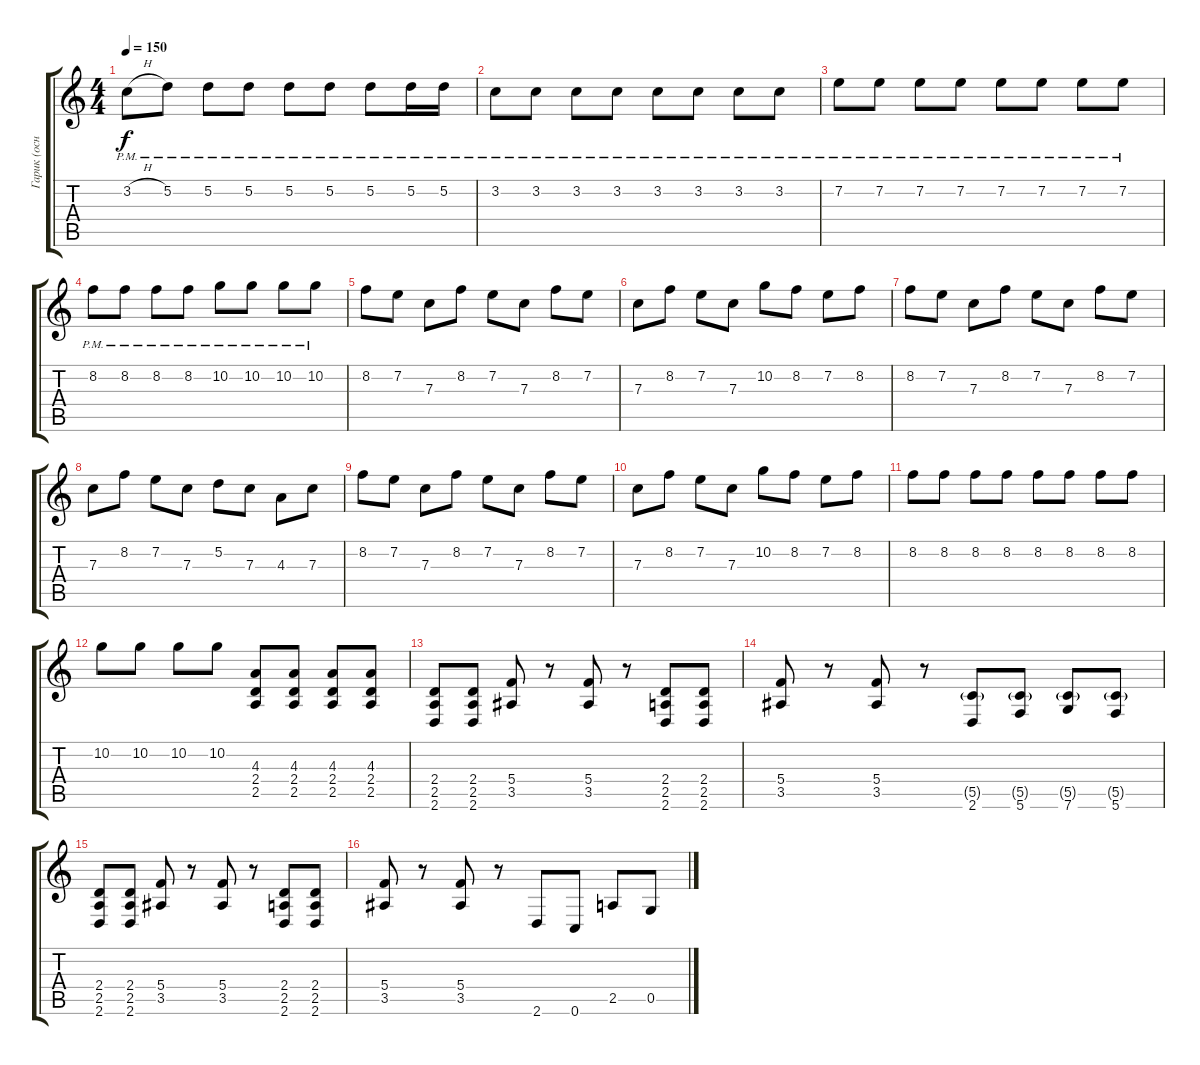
\track ("Гарик (основа)" "Гарик (осн") {instrument electricguitarclean}
\staff {score tabs}
\tuning (D4 A3 F3 C3 G2 C2) {hide}
\ts (4 4)
\tempo 150
\clef g2
\ks c
3.2{h pm}.8{dy f} 5.2{pm}.8 5.2{pm}.8 5.2{pm}.8 5.2{pm}.8 5.2{pm}.8 5.2{pm}.8 5.2{pm}.16 5.2{pm}.16 |
3.2{pm}.8 3.2{pm}.8 3.2{pm}.8 3.2{pm}.8 3.2{pm}.8 3.2{pm}.8 3.2{pm}.8 3.2{pm}.8 |
7.2{pm}.8 7.2{pm}.8 7.2{pm}.8 7.2{pm}.8 7.2{pm}.8 7.2{pm}.8 7.2{pm}.8 7.2{pm}.8 |
8.2{pm}.8 8.2{pm}.8 8.2{pm}.8 8.2{pm}.8 10.2{pm}.8 10.2{pm}.8 10.2{pm}.8 10.2{pm}.8 |
8.2.8{volume 13 balance 16} 7.2.8 7.3.8 8.2.8 7.2.8 7.3.8 8.2.8 7.2.8 |
7.3.8 8.2.8 7.2.8 7.3.8 10.2.8 8.2.8 7.2.8 8.2.8 |
8.2.8 7.2.8 7.3.8 8.2.8 7.2.8 7.3.8 8.2.8 7.2.8 |
7.3.8 8.2.8 7.2.8 7.3.8 5.2.8 7.3.8 4.3.8 7.3.8 |
8.2.8 7.2.8 7.3.8 8.2.8 7.2.8 7.3.8 8.2.8 7.2.8 |
7.3.8 8.2.8 7.2.8 7.3.8 10.2.8 8.2.8 7.2.8 8.2.8 |
8.2.8 8.2.8 8.2.8 8.2.8 8.2.8 8.2.8 8.2.8 8.2.8 |
10.2.8 10.2.8 10.2.8 10.2.8 (4.3 2.4 2.5).8 (4.3 2.4 2.5).8 (4.3 2.4 2.5).8 (4.3 2.4 2.5).8 |
(2.4 2.5 2.6).8 (2.4 2.5 2.6).8 (5.4 3.5).8 r.8 (5.4 3.5).8 r.8 (2.4 2.5 2.6).8 (2.4 2.5 2.6).8 |
(5.4 3.5).8 r.8 (5.4 3.5).8 r.8 (5.5{g} 2.6).8 (5.5{g} 5.6).8 (5.5{g} 7.6).8 (5.5{g} 5.6).8 |
(2.4 2.5 2.6).8 (2.4 2.5 2.6).8 (5.4 3.5).8 r.8 (5.4 3.5).8 r.8 (2.4 2.5 2.6).8 (2.4 2.5 2.6).8 |
(5.4 3.5).8 r.8 (5.4 3.5).8 r.8 2.6.8 0.6.8 2.5.8 0.5.8
